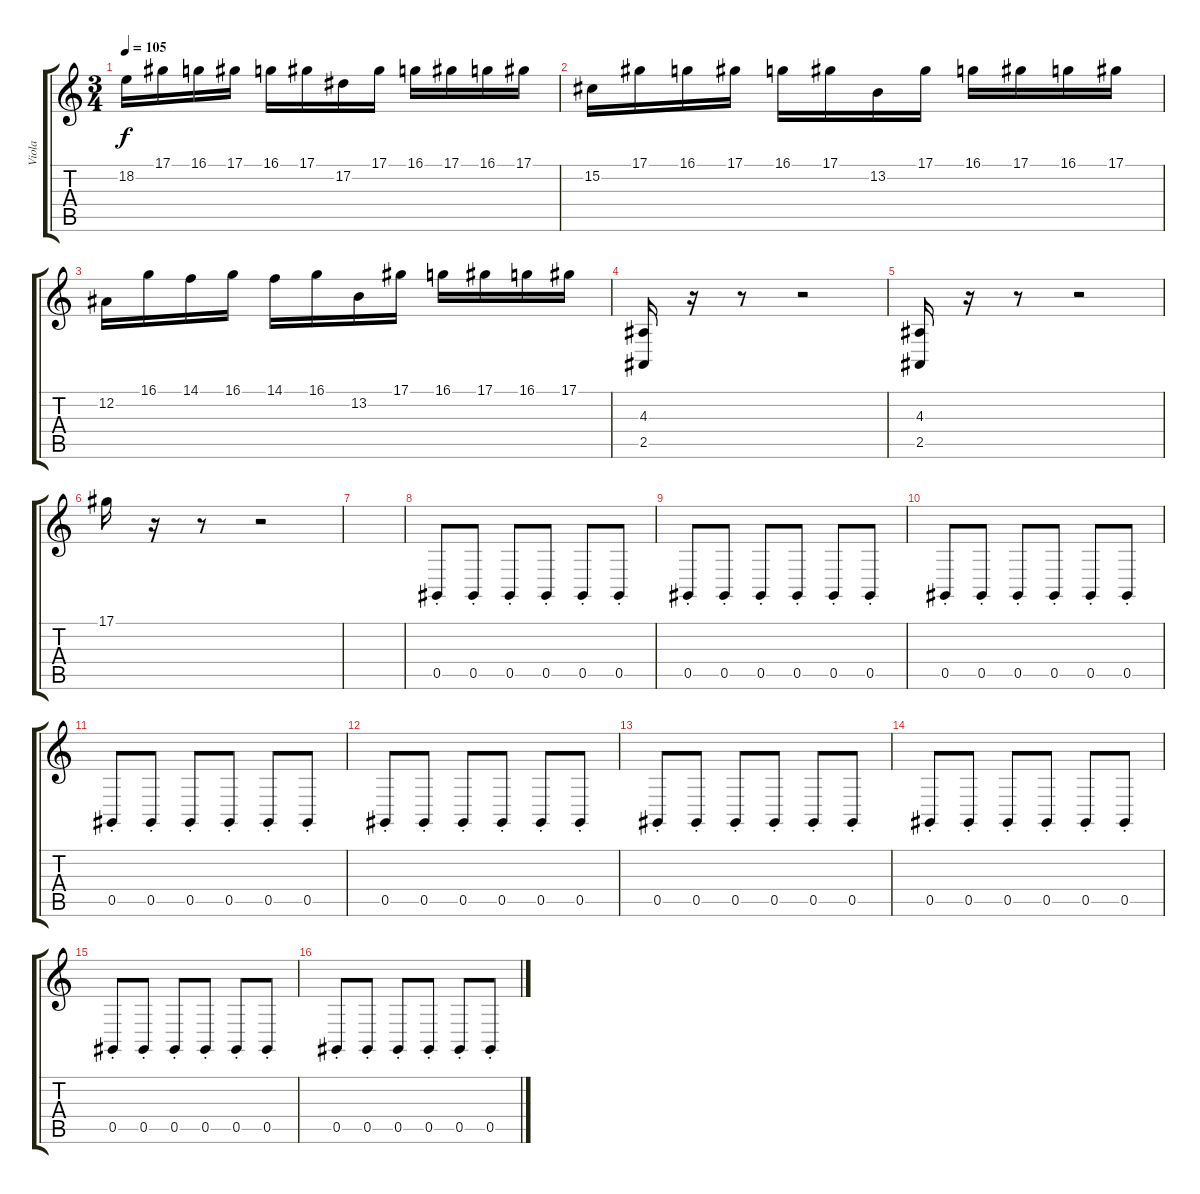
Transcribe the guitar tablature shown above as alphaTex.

\track ("Viola" "Viola") {instrument viola}
\staff {score tabs}
\tuning (Eb4 Bb3 Gb3 Db3 Ab2 Eb2) {hide}
\ts (3 4)
\tempo 105
\clef g2
\ks c
18.2.16{dy f} 17.1.16 16.1.16 17.1.16 16.1.16 17.1.16 17.2.16 17.1.16 16.1.16 17.1.16 16.1.16 17.1.16 |
15.2.16 17.1.16 16.1.16 17.1.16 16.1.16 17.1.16 13.2.16 17.1.16 16.1.16 17.1.16 16.1.16 17.1.16 |
12.2.16 16.1.16 14.1.16 16.1.16 14.1.16 16.1.16 13.2.16 17.1.16 16.1.16 17.1.16 16.1.16 17.1.16 |
(4.3 2.5).16 r.16 r.8 r.2 |
(4.3 2.5).16 r.16 r.8 r.2 |
17.1.16 r.16 r.8 r.2 |
|
0.5{st}.8 0.5{st}.8 0.5{st}.8 0.5{st}.8 0.5{st}.8 0.5{st}.8 |
0.5{st}.8 0.5{st}.8 0.5{st}.8 0.5{st}.8 0.5{st}.8 0.5{st}.8 |
0.5{st}.8 0.5{st}.8 0.5{st}.8 0.5{st}.8 0.5{st}.8 0.5{st}.8 |
0.5{st}.8 0.5{st}.8 0.5{st}.8 0.5{st}.8 0.5{st}.8 0.5{st}.8 |
0.5{st}.8 0.5{st}.8 0.5{st}.8 0.5{st}.8 0.5{st}.8 0.5{st}.8 |
0.5{st}.8 0.5{st}.8 0.5{st}.8 0.5{st}.8 0.5{st}.8 0.5{st}.8 |
0.5{st}.8 0.5{st}.8 0.5{st}.8 0.5{st}.8 0.5{st}.8 0.5{st}.8 |
0.5{st}.8 0.5{st}.8 0.5{st}.8 0.5{st}.8 0.5{st}.8 0.5{st}.8 |
0.5{st}.8 0.5{st}.8 0.5{st}.8 0.5{st}.8 0.5{st}.8 0.5{st}.8
